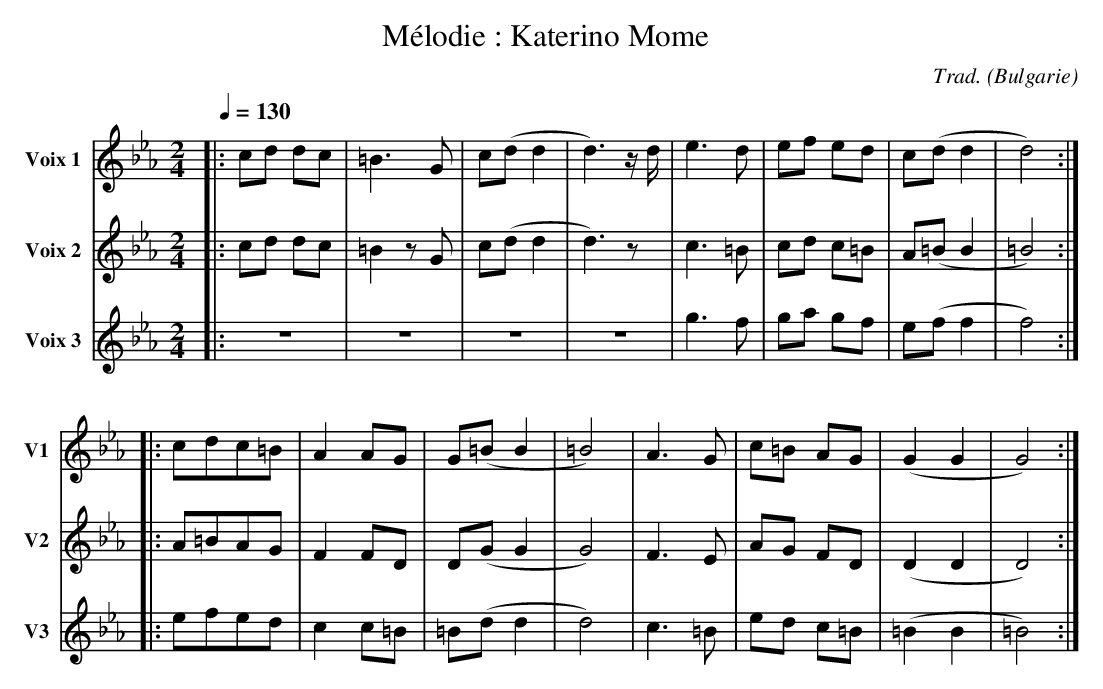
X:1
T:Mélodie : Katerino Mome
C:Trad.
O:Bulgarie
V:1 clef=treble name="Voix 1" sname="V1"
V:2 clef=treble name="Voix 2" sname="V2"
V:3 clef=treble name="Voix 3" sname="V3"
Q:1/4=130
M:2/4
L:1/16
K:Ebmaj
V:1
|: c2d2 d2c2| =B6 G2 | c2(d2 d4 | d6) zd | e6 d2 | e2f2 e2d2 | c2(d2 d4 | d8) ::
c2d2c2=B2| A4 A2G2 | G2(=B2 B4 | =B8) | A6 G2 | c2=B2 A2G2 | (G4 G4 | G8) :|
V:2
|: c2d2 d2c2| =B4 z2G2 | c2(d2 d4 | d6) z2 | c6 =B2 | c2d2 c2=B2 | A2(=B2 B4 | =B8) ::
A2=B2A2G2| F4 F2D2 | D2(G2 G4 | G8) | F6 E2 | A2G2 F2D2 | (D4 D4 | D8) :|
V:3
|: z8 | z8 | z8 | z8 | g6 f2 | g2a2 g2f2 | e2(f2 f4 | f8) ::
e2f2e2d2| c4 c2=B2 | =B2(d2 d4 | d8) | c6 =B2 | e2d2 c2=B2 | (=B4 B4 | =B8) :|
